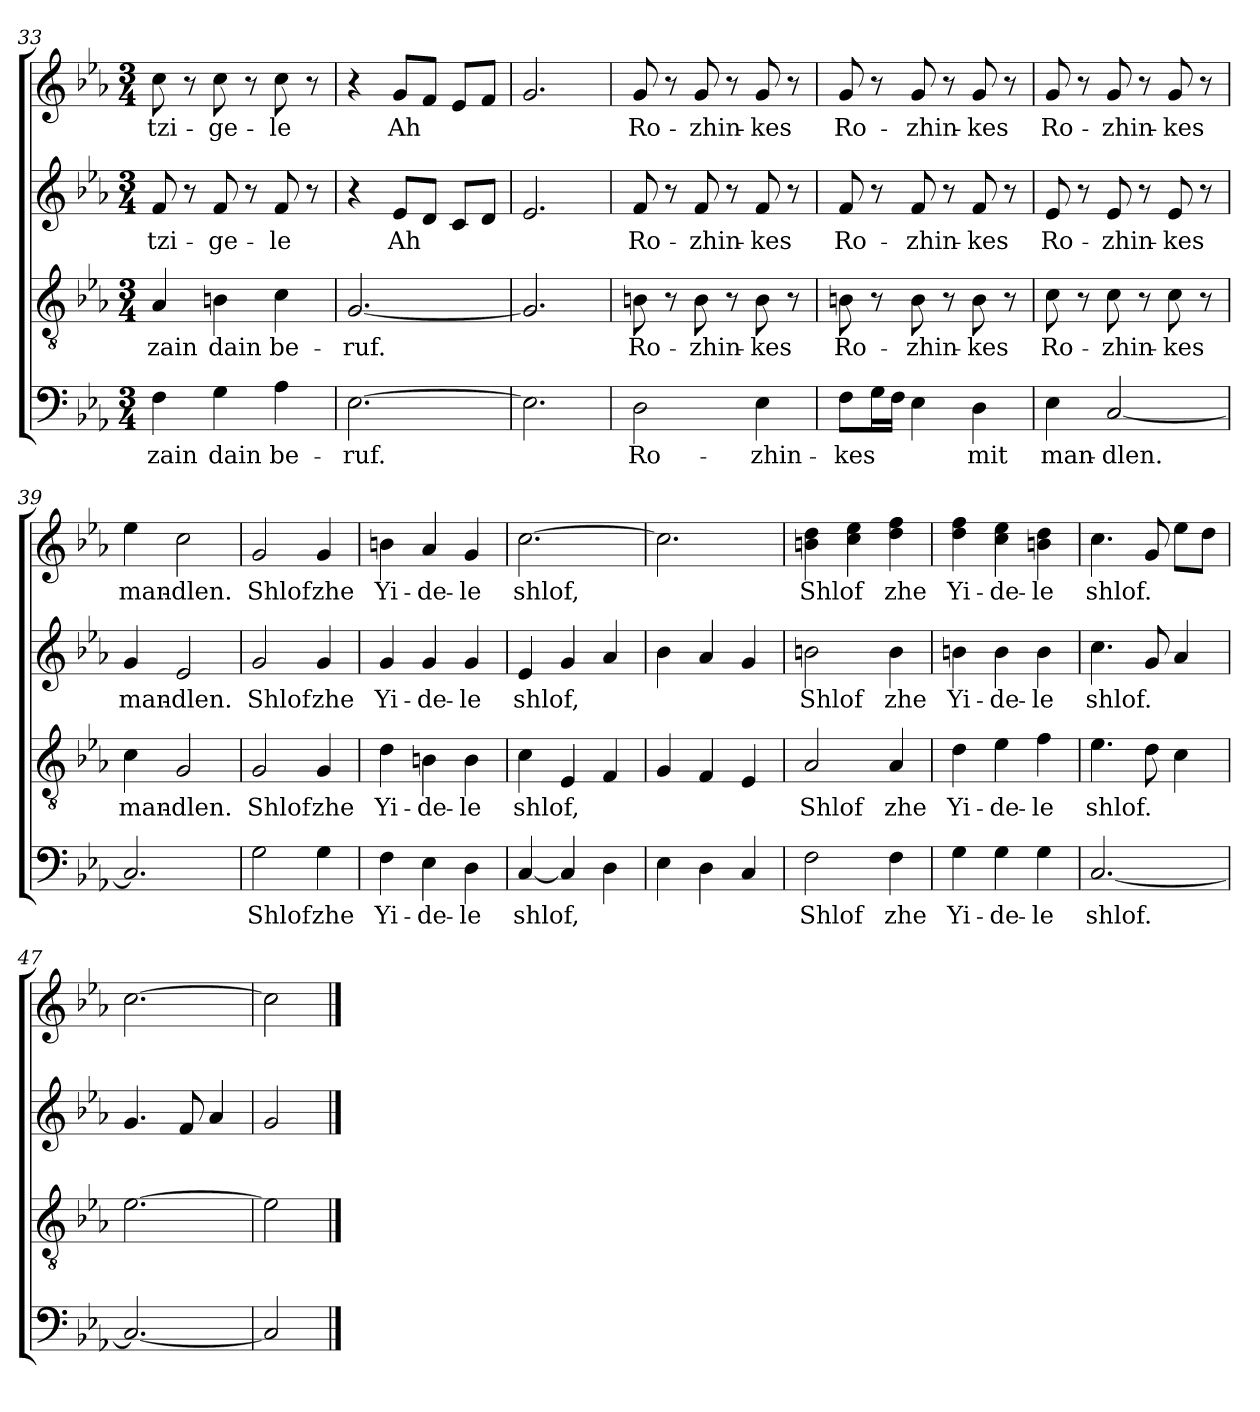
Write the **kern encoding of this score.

**kern	**text	**kern	**text	**kern	**text	**kern	**text
*part4	*part4	*part3	*part3	*part2	*part2	*part1	*part1
*staff4	*staff4	*staff3	*staff3	*staff2	*staff2	*staff1	*staff1
*clefF4	*	*clefGv2	*	*clefG2	*	*clefG2	*
*k[b-e-a-]	*	*k[b-e-a-]	*	*k[b-e-a-]	*	*k[b-e-a-]	*
*E-:	*	*E-:	*	*E-:	*	*E-:	*
*M3/4	*	*M3/4	*	*M3/4	*	*M3/4	*
=33	=33	=33	=33	=33	=33	=33	=33
!	!LO:LY:b	!	!LO:LY:b	!	!LO:LY:b	!	!LO:LY:b
4F\	zain	4A-/	zain	8f/	tzi-	8cc\	tzi-
.	.	.	.	8r	.	8r	.
!	!LO:LY:b	!	!LO:LY:b	!	!LO:LY:b	!	!LO:LY:b
4G\	dain	4Bn\	dain	8f/	-ge-	8cc\	-ge-
.	.	.	.	8r	.	8r	.
!	!LO:LY:b	!	!LO:LY:b	!	!LO:LY:b	!	!LO:LY:b
4A-\	be-	4c\	be-	8f/	-le	8cc\	-le
.	.	.	.	8r	.	8r	.
=34	=34	=34	=34	=34	=34	=34	=34
!	!LO:LY:b	!	!LO:LY:b	!	!	!	!
[2.E-\	-ruf.	[2.G/	-ruf.	4r	.	4r	.
!	!	!	!	!	!LO:LY:b	!	!LO:LY:b
.	.	.	.	8e-/L	Ah	8g/L	Ah
.	.	.	.	8d/J	.	8f/J	.
.	.	.	.	8c/L	.	8e-/L	.
.	.	.	.	8d/J	.	8f/J	.
=35	=35	=35	=35	=35	=35	=35	=35
2.E-\]	.	2.G/]	.	2.e-/	.	2.g/	.
=36	=36	=36	=36	=36	=36	=36	=36
!	!LO:LY:b	!	!LO:LY:b	!	!LO:LY:b	!	!LO:LY:b
2D\	Ro-	8Bn\	Ro-	8f/	Ro-	8g/	Ro-
.	.	8r	.	8r	.	8r	.
!	!	!	!LO:LY:b	!	!LO:LY:b	!	!LO:LY:b
.	.	8B\	-zhin-	8f/	-zhin-	8g/	-zhin-
.	.	8r	.	8r	.	8r	.
!	!LO:LY:b	!	!LO:LY:b	!	!LO:LY:b	!	!LO:LY:b
4E-\	-zhin-	8B\	-kes	8f/	-kes	8g/	-kes
.	.	8r	.	8r	.	8r	.
!!LO:LB:g=z
=37	=37	=37	=37	=37	=37	=37	=37
!	!LO:LY:b	!	!LO:LY:b	!	!LO:LY:b	!	!LO:LY:b
8F\L	-kes	8Bn\	Ro-	8f/	Ro-	8g/	Ro-
16G\L	.	8r	.	8r	.	8r	.
16F\JJ	.	.	.	.	.	.	.
!	!	!	!LO:LY:b	!	!LO:LY:b	!	!LO:LY:b
4E-\	.	8B\	-zhin-	8f/	-zhin-	8g/	-zhin-
.	.	8r	.	8r	.	8r	.
!	!LO:LY:b	!	!LO:LY:b	!	!LO:LY:b	!	!LO:LY:b
4D\	mit	8B\	-kes	8f/	-kes	8g/	-kes
.	.	8r	.	8r	.	8r	.
=38	=38	=38	=38	=38	=38	=38	=38
!	!LO:LY:b	!	!LO:LY:b	!	!LO:LY:b	!	!LO:LY:b
4E-\	man-	8c\	Ro-	8e-/	Ro-	8g/	Ro-
.	.	8r	.	8r	.	8r	.
!	!LO:LY:b	!	!LO:LY:b	!	!LO:LY:b	!	!LO:LY:b
[2C/	-dlen.	8c\	-zhin-	8e-/	-zhin-	8g/	-zhin-
.	.	8r	.	8r	.	8r	.
!	!	!	!LO:LY:b	!	!LO:LY:b	!	!LO:LY:b
.	.	8c\	-kes	8e-/	-kes	8g/	-kes
.	.	8r	.	8r	.	8r	.
=39	=39	=39	=39	=39	=39	=39	=39
!	!	!	!LO:LY:b	!	!LO:LY:b	!	!LO:LY:b
2.C/]	.	4c\	man-	4g/	man-	4ee-\	man-
!	!	!	!LO:LY:b	!	!LO:LY:b	!	!LO:LY:b
.	.	2G/	-dlen.	2e-/	-dlen.	2cc\	-dlen.
=40	=40	=40	=40	=40	=40	=40	=40
!	!LO:LY:b	!	!LO:LY:b	!	!LO:LY:b	!	!LO:LY:b
2G\	Shlof	2G/	Shlof	2g/	Shlof	2g/	Shlof
!	!LO:LY:b	!	!LO:LY:b	!	!LO:LY:b	!	!LO:LY:b
4G\	zhe	4G/	zhe	4g/	zhe	4g/	zhe
=41	=41	=41	=41	=41	=41	=41	=41
!	!LO:LY:b	!	!LO:LY:b	!	!LO:LY:b	!	!LO:LY:b
4F\	Yi-	4d\	Yi-	4g/	Yi-	4bn\	Yi-
!	!LO:LY:b	!	!LO:LY:b	!	!LO:LY:b	!	!LO:LY:b
4E-\	-de-	4Bn\	-de-	4g/	-de-	4a-/	-de-
!	!LO:LY:b	!	!LO:LY:b	!	!LO:LY:b	!	!LO:LY:b
4D\	-le	4B\	-le	4g/	-le	4g/	-le
=42	=42	=42	=42	=42	=42	=42	=42
!	!LO:LY:b	!	!LO:LY:b	!	!LO:LY:b	!	!LO:LY:b
[4C/	shlof,	4c\	shlof,	4e-/	shlof,	[2.cc\	shlof,
4C/]	.	4E-/	.	4g/	.	.	.
4D\	.	4F/	.	4a-/	.	.	.
!!LO:LB:g=z
=43	=43	=43	=43	=43	=43	=43	=43
4E-\	.	4G/	.	4b-\	.	2.cc\]	.
4D\	.	4F/	.	4a-/	.	.	.
4C/	.	4E-/	.	4g/	.	.	.
=44	=44	=44	=44	=44	=44	=44	=44
!	!LO:LY:b	!	!LO:LY:b	!	!LO:LY:b	!	!LO:LY:b
2F\	Shlof	2A-/	Shlof	2bn\	Shlof	4bn\ 4dd\	Shlof
.	.	.	.	.	.	4cc\ 4ee-\	.
!	!LO:LY:b	!	!LO:LY:b	!	!LO:LY:b	!	!LO:LY:b
4F\	zhe	4A-/	zhe	4b\	zhe	4dd\ 4ff\	zhe
=45	=45	=45	=45	=45	=45	=45	=45
!	!LO:LY:b	!	!LO:LY:b	!	!LO:LY:b	!	!LO:LY:b
4G\	Yi-	4d\	Yi-	4bn\	Yi-	4dd\ 4ff\	Yi-
!	!LO:LY:b	!	!LO:LY:b	!	!LO:LY:b	!	!LO:LY:b
4G\	-de-	4e-\	-de-	4b\	-de-	4cc\ 4ee-\	-de-
!	!LO:LY:b	!	!LO:LY:b	!	!LO:LY:b	!	!LO:LY:b
4G\	-le	4f\	-le	4b\	-le	4bn\ 4dd\	-le
=46	=46	=46	=46	=46	=46	=46	=46
!	!LO:LY:b	!	!LO:LY:b	!	!LO:LY:b	!	!LO:LY:b
[2.C/	shlof.	4.e-\	shlof.	4.cc\	shlof.	4.cc\	shlof.
.	.	8d\	.	8g/	.	8g/	.
.	.	4c\	.	4a-/	.	8ee-\L	.
.	.	.	.	.	.	8dd\J	.
=47	=47	=47	=47	=47	=47	=47	=47
2.C/_	.	[2.e-\	.	4.g/	.	[2.cc\	.
.	.	.	.	8f/	.	.	.
.	.	.	.	4a-/	.	.	.
=48	=48	=48	=48	=48	=48	=48	=48
2C/]	.	2e-\]	.	2g/	.	2cc\]	.
==	==	==	==	==	==	==	==
*-	*-	*-	*-	*-	*-	*-	*-
